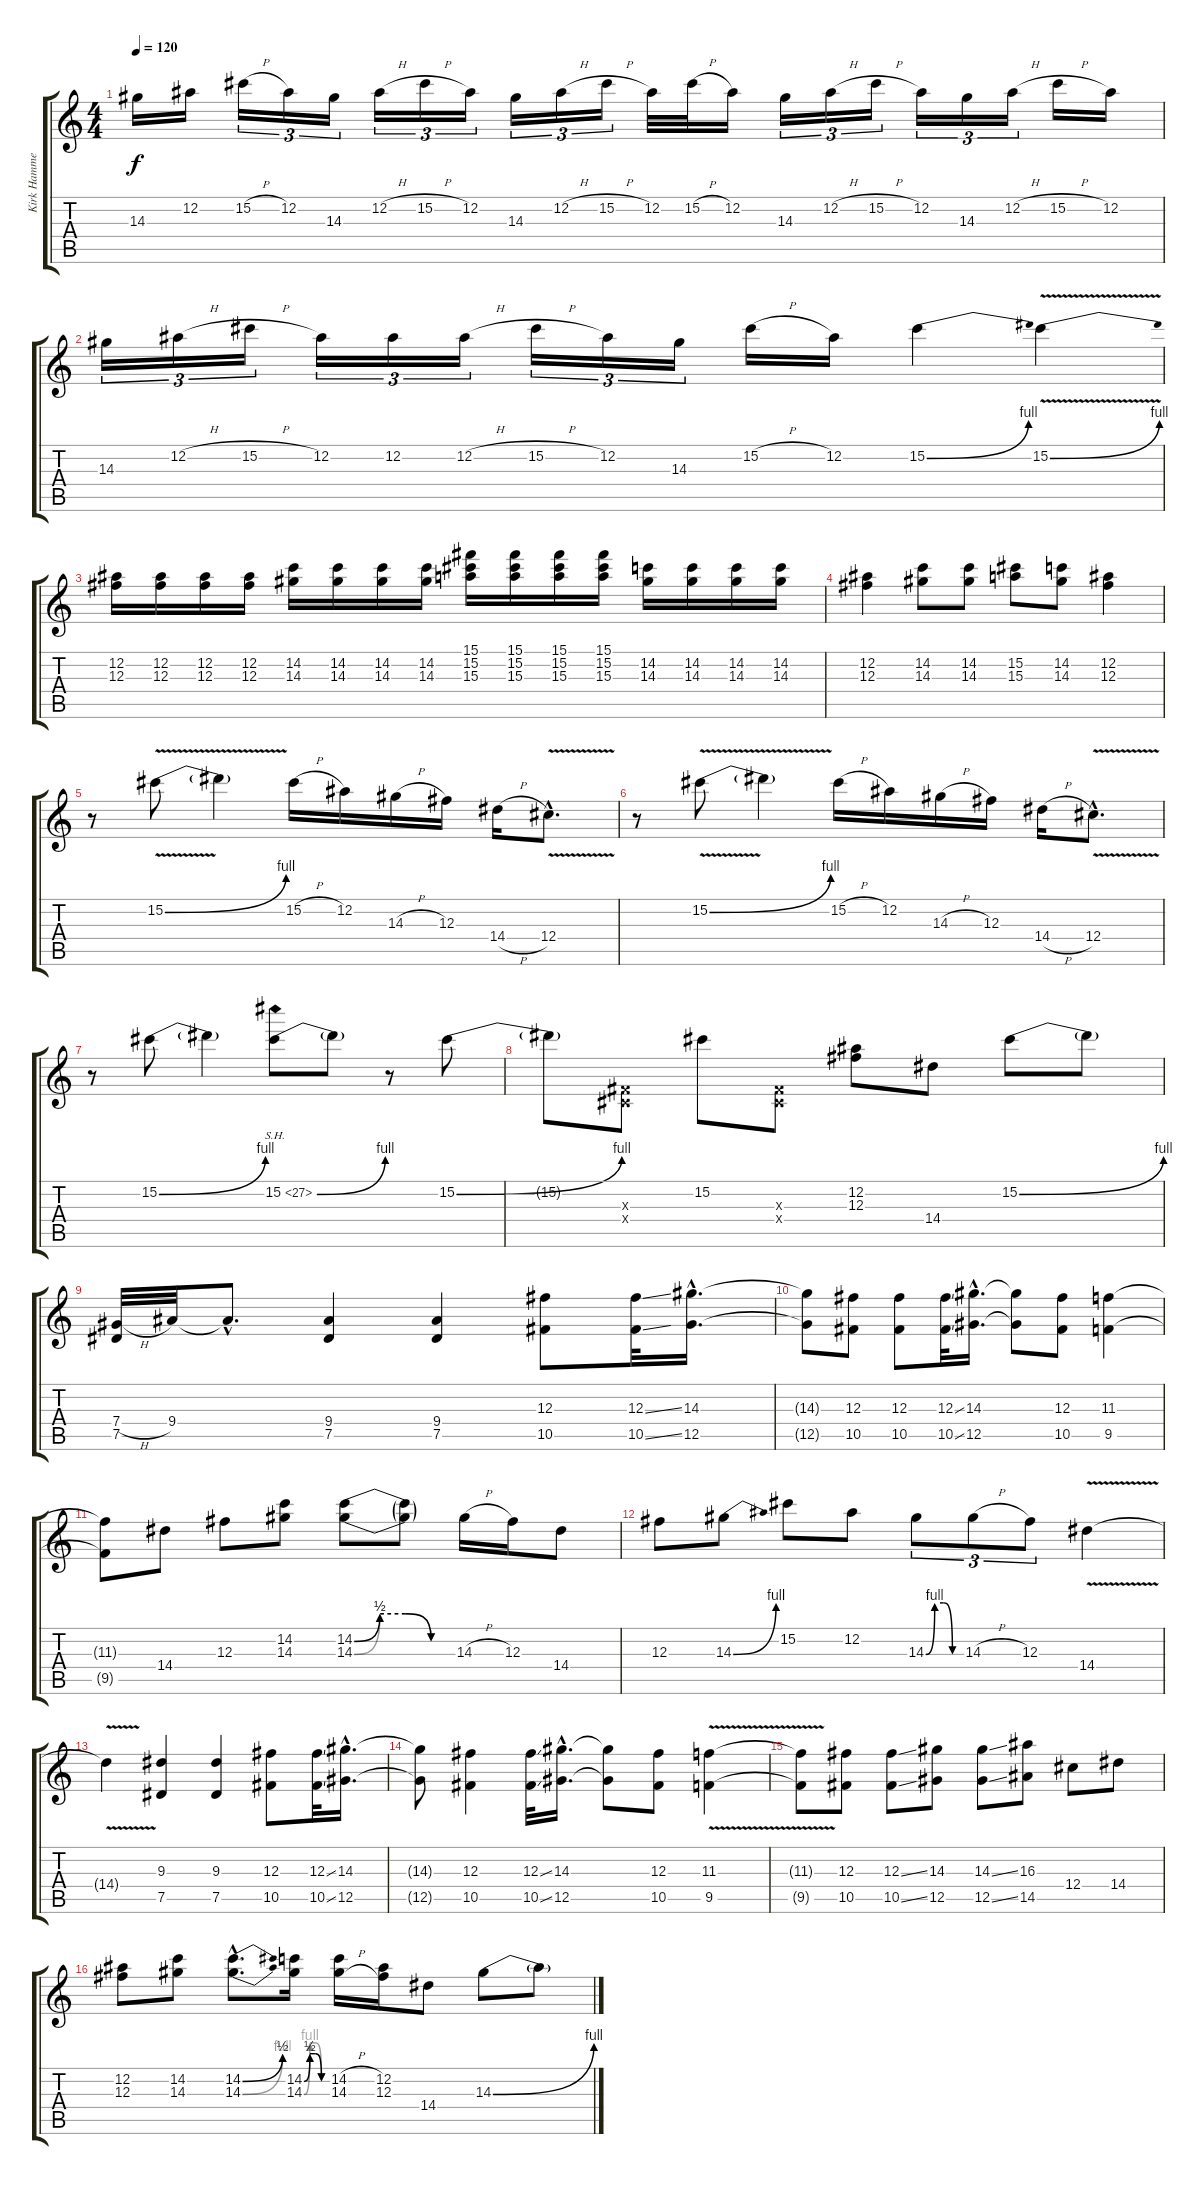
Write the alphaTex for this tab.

\track ("Kirk Hammet Lead dist" "Kirk Hamme") {instrument distortionguitar}
\staff {score tabs}
\tuning (Eb4 Bb3 Gb3 Db3 Ab2 Eb2) {hide}
\ts (4 4)
\tempo 120
\clef g2
\ks c
14.3.16{dy f} 12.2.16 15.2{h}.16{tu (3 2)} 12.2.16{tu (3 2)} 14.3.16{tu (3 2)} 12.2{h}.16{tu (3 2)} 15.2{h}.16{tu (3 2)} 12.2.16{tu (3 2)} 14.3.16{tu (3 2)} 12.2{h}.16{tu (3 2)} 15.2{h}.16{tu (3 2)} 12.2.32 15.2{h}.32 12.2.16 14.3.16{tu (3 2)} 12.2{h}.16{tu (3 2)} 15.2{h}.16{tu (3 2)} 12.2.16{tu (3 2)} 14.3.16{tu (3 2)} 12.2{h}.16{tu (3 2)} 15.2{h}.16 12.2.16 |
14.3.16{tu (3 2)} 12.2{h}.16{tu (3 2)} 15.2{h}.16{tu (3 2)} 12.2.16{tu (3 2)} 12.2.16{tu (3 2)} 12.2{h}.16{tu (3 2)} 15.2{h}.16{tu (3 2)} 12.2.16{tu (3 2)} 14.3.16{tu (3 2)} 15.2{h}.16 12.2.16 15.2{be (bend 0 0 60 4)}.4 15.2{be (bend 0 0 60 4) v}.4 |
(12.2 12.3).16 (12.2 12.3).16 (12.2 12.3).16 (12.2 12.3).16 (14.2 14.3).16 (14.2 14.3).16 (14.2 14.3).16 (14.2 14.3).16 (15.1 15.2 15.3).16 (15.1 15.2 15.3).16 (15.1 15.2 15.3).16 (15.1 15.2 15.3).16 (14.2 14.3).16 (14.2 14.3).16 (14.2 14.3).16 (14.2 14.3).16 |
(12.2 12.3).4 (14.2 14.3).8 (14.2 14.3).8 (15.2 15.3).8 (14.2 14.3).8 (12.2 12.3).4 |
r.8 15.2{be (bend 0 0 60 4) v}.8 15.2{t}.4 15.2{h}.16 12.2.16 14.3{h}.16 12.3.16 14.4{h}.16 12.4{v hac}.8{d} |
r.8 15.2{be (bend 0 0 60 4) v}.8 15.2{t}.4 15.2{h}.16 12.2.16 14.3{h}.16 12.3.16 14.4{h}.16 12.4{v hac}.8{d} |
r.8 15.2{be (bend 0 0 60 4)}.8 15.2{t}.4 15.2{be (bend 0 0 60 4) sh 12}.8 15.2{t}.8 r.8 15.2{be (bend 0 0 60 4)}.8 |
15.2{t}.8 (0.3{x} 0.4{x}).8 15.2.8 (0.3{x} 0.4{x}).8 (12.2 12.3).8 14.4.8 15.2{be (bend 0 0 60 4)}.8 15.2{t}.8 |
(7.4{h} 7.5).32 9.4.32 9.4{hac t}.8{d} (9.4 7.5).4 (9.4 7.5).4 (12.3 10.5).8 (12.3{ss} 10.5{ss}).32 (14.3{hac} 12.5{hac}).16{d} |
(14.3{t} 12.5{t}).8 (12.3 10.5).8 (12.3 10.5).8 (12.3{ss} 10.5{ss}).32 (14.3{hac} 12.5{hac}).16{d} (14.3{t} 12.5{t}).8 (12.3 10.5).8 (11.3 9.5).4 |
(11.3{t} 9.5{t}).8 14.4.8 12.3.8 (14.2 14.3).8 (14.2{be (custom 0 0 15 2 30 2 45 0 60 0)} 14.3{be (custom 0 0 15 2 30 2 45 0 60 0)}).8 (14.2{t} 14.3{t}).8 14.3{h}.16 12.3.16 14.4.8 |
12.3.8 14.3{be (bend 0 0 60 4)}.8 15.2.8 12.2.8 14.3{be (custom 0 0 15 4 30 4 45 0 60 0)}.8{tu (3 2)} 14.3{h}.8{tu (3 2)} 12.3.8{tu (3 2)} 14.4{v}.4 |
14.4{t}.4 (9.3 7.5).4 (9.3 7.5).4 (12.3 10.5).8 (12.3{ss} 10.5{ss}).32 (14.3{hac} 12.5{hac}).16{d} |
(14.3{t} 12.5{t}).8 (12.3 10.5).4 (12.3{ss} 10.5{ss}).32 (14.3{hac} 12.5{hac}).16{d} (14.3{t} 12.5{t}).8 (12.3 10.5).8 (11.3{v} 9.5{v}).4 |
(11.3{t} 9.5{t}).8 (12.3 10.5).8 (12.3{ss} 10.5{ss}).8 (14.3 12.5).8 (14.3{ss} 12.5{ss}).8 (16.3 14.5).8 12.4.8 14.4.8 |
(12.2 12.3).8 (14.2 14.3).8 (14.2{be (bend 0 0 60 2) hac} 14.3{be (bend 0 0 60 4) hac}).8{d} (14.2{be (custom 0 0 15 2 30 2 45 0 60 0)} 14.3{be (custom 0 0 15 4 30 4 45 0 60 0)}).16 (14.2{h} 14.3{h}).16 (12.2 12.3).16 14.4.8 14.3{be (bend 0 0 60 4)}.8 14.3{t}.8
